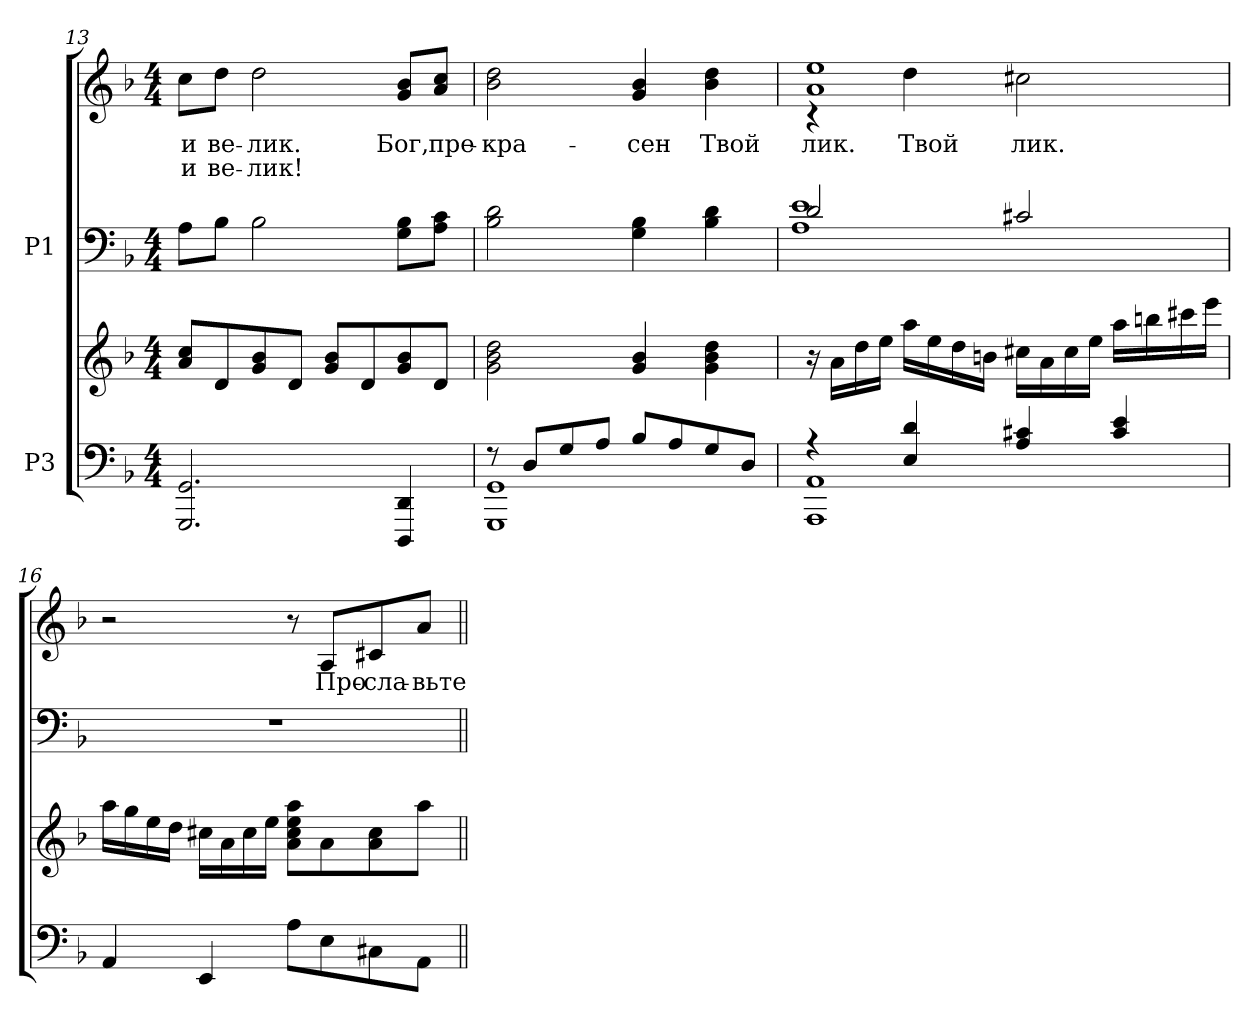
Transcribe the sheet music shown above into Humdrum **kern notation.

**kern	**kern	**kern	**kern	**text	**text
*part2	*part2	*part1	*part1	*part1	*part1
*staff4	*staff3	*staff2	*staff1	*staff1	*staff1
*I"P3	*	*I"P1	*	*	*
*clefF4	*clefG2	*clefF4	*clefG2	*	*
*k[b-]	*k[b-]	*k[b-]	*k[b-]	*	*
*F:	*F:	*F:	*F:	*	*
*M4/4	*M4/4	*M4/4	*M4/4	*	*
=13	=13	=13	=13	=13	=13
!	!	!	!	!LO:LY:b:color=#000000	!LO:LY:b:color=#000000
2.GGGi/ 2.GGi	8ai/ 8cciL	8Ai\L	8cci\L	и	и
!	!	!	!	!LO:LY:b:color=#000000	!LO:LY:b:color=#000000
.	8di/	8B-i\J	8ddi\J	ве-	ве-
!	!	!	!	!LO:LY:b:color=#000000	!LO:LY:b:color=#000000
.	8gi/ 8b-i	2B-i\	2ddi\	-лик.	-лик!
.	8di/J	.	.	.	.
.	8gi/ 8b-iL	.	.	.	.
.	8di/	.	.	.	.
!	!	!	!	!LO:LY:b:color=#000000	!
4DDDi/ 4DDi	8gi/ 8b-i	8Gi\ 8B-iL	8gi/ 8b-iL	Бог,	.
!	!	!	!	!LO:LY:b:color=#000000	!
.	8di/J	8Ai\ 8ciJ	8ai/ 8cciJ	пре-	.
=14	=14	=14	=14	=14	=14
*^	*	*	*	*	*
!	!	!	!	!	!LO:LY:b:color=#000000	!
8r	1GGGi 1GGi	2gi\ 2b-i 2ddi	2B-i\ 2di	2b-i\ 2ddi	-кра-	.
8Di/L	.	.	.	.	.	.
8Gi/	.	.	.	.	.	.
8Ai/J	.	.	.	.	.	.
!	!	!	!	!	!LO:LY:b:color=#000000	!
8B-i/L	.	4gi/ 4b-i	4Gi\ 4B-i	4gi/ 4b-i	-сен	.
8Ai/	.	.	.	.	.	.
!	!	!	!	!	!LO:LY:b:color=#000000	!
8Gi/	.	4gi\ 4b-i 4ddi	4B-i\ 4di	4b-i\ 4ddi	Твой	.
8Di/J	.	.	.	.	.	.
!!LO:LB:g=z
=15	=15	=15	=15	=15	=15	=15
*	*	*	*^	*	*	*
!	!	!	!	!	!	!LO:LY:b:color=#000000	!
*	*	*	*	*	*^	*	*
4r	1AAAi 1AAi	16r	2di/	1Ai 1ei	1ai 1eei	4r	лик.	.
.	.	16ai\LL	.	.	.	.	.	.
.	.	16ddi\	.	.	.	.	.	.
.	.	16eei\JJ	.	.	.	.	.	.
!	!	!	!	!	!	!	!LO:LY:b:color=#000000	!
4Ei/ 4di	.	16aai\LL	.	.	.	4ddi\	Твой	.
.	.	16eei\	.	.	.	.	.	.
.	.	16ddi\	.	.	.	.	.	.
.	.	16bni\JJ	.	.	.	.	.	.
!	!	!	!	!	!	!	!LO:LY:b:color=#000000	!
4Ai/ 4c#Xi	.	16cc#Xi\LL	2c#Xi/	.	.	2cc#Xi\	лик.	.
.	.	16ai\	.	.	.	.	.	.
.	.	16cc#i\	.	.	.	.	.	.
.	.	16eei\JJ	.	.	.	.	.	.
4c#i/ 4ei	.	16aai\LL	.	.	.	.	.	.
.	.	16bbni\	.	.	.	.	.	.
.	.	16ccc#Xi\	.	.	.	.	.	.
.	.	16eeei\JJ	.	.	.	.	.	.
*	*	*	*v	*v	*	*	*	*
*v	*v	*	*	*v	*v	*	*
=16	=16	=16	=16	=16	=16
4AAi/	16aai\LL	1r	2r	.	.
.	16ggi\	.	.	.	.
.	16eei\	.	.	.	.
.	16ddi\JJ	.	.	.	.
4EEi/	16cc#Xi\LL	.	.	.	.
.	16ai\	.	.	.	.
.	16cc#i\	.	.	.	.
.	16eei\JJ	.	.	.	.
8Ai\L	8ai\ 8cc#i 8eei 8aaiL	.	8r	.	.
!	!	!	!	!LO:LY:b:color=#000000	!
8Ei\	8ai\	.	8Ai/L	Про-	.
!	!	!	!	!LO:LY:b:color=#000000	!
8C#Xi\	8ai\ 8cc#i	.	8c#Xi/	-сла-	.
!	!	!	!	!LO:LY:b:color=#000000	!
8AAi\J	8aai\J	.	8ai/J	-вьте	.
=||	=||	=||	=||	=||	=||
*-	*-	*-	*-	*-	*-
